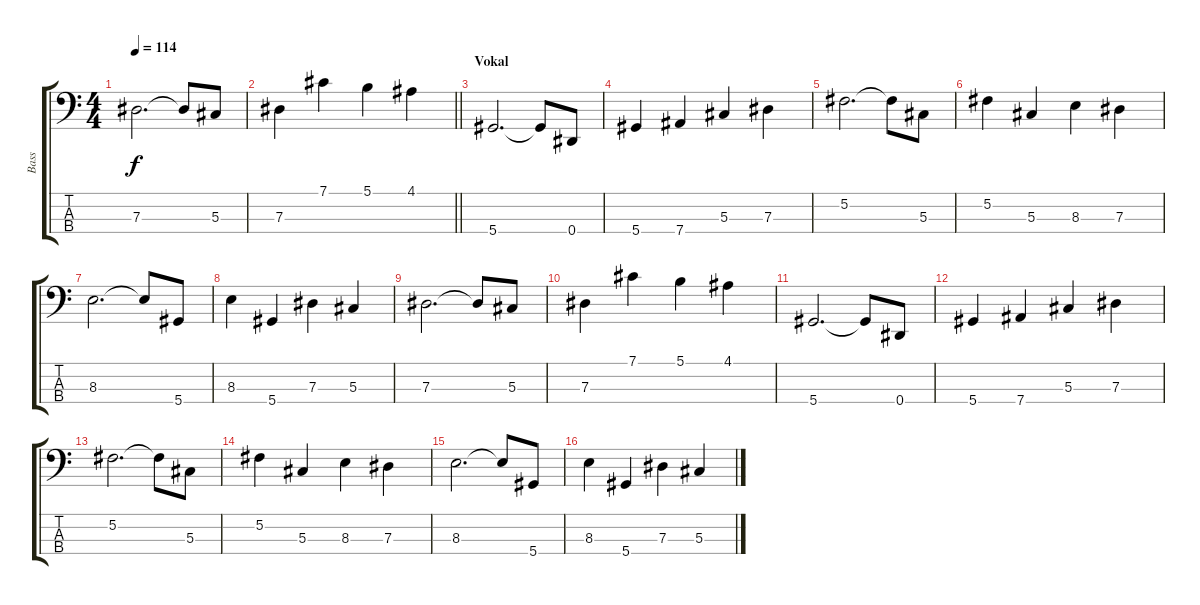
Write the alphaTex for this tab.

\track ("Bass" "Bass") {instrument electricbassfinger}
\staff {score tabs}
\tuning (Gb2 Db2 Ab1 Eb1) {hide}
\ts (4 4)
\tempo 114
\clef f4
\ks c
7.3.2{d dy f} 7.3{t}.8 5.3.8 |
\barLineRight lightlight
7.3.4 7.1.4 5.1.4 4.1.4 |
\section ("" "Vokal")
5.4.2{d} 5.4{t}.8 0.4.8 |
5.4.4 7.4.4 5.3.4 7.3.4 |
5.2.2{d} 5.2{t}.8 5.3.8 |
5.2.4 5.3.4 8.3.4 7.3.4 |
8.3.2{d} 8.3{t}.8 5.4.8 |
8.3.4 5.4.4 7.3.4 5.3.4 |
7.3.2{d} 7.3{t}.8 5.3.8 |
7.3.4 7.1.4 5.1.4 4.1.4 |
5.4.2{d} 5.4{t}.8 0.4.8 |
5.4.4 7.4.4 5.3.4 7.3.4 |
5.2.2{d} 5.2{t}.8 5.3.8 |
5.2.4 5.3.4 8.3.4 7.3.4 |
8.3.2{d} 8.3{t}.8 5.4.8 |
8.3.4 5.4.4 7.3.4 5.3.4
